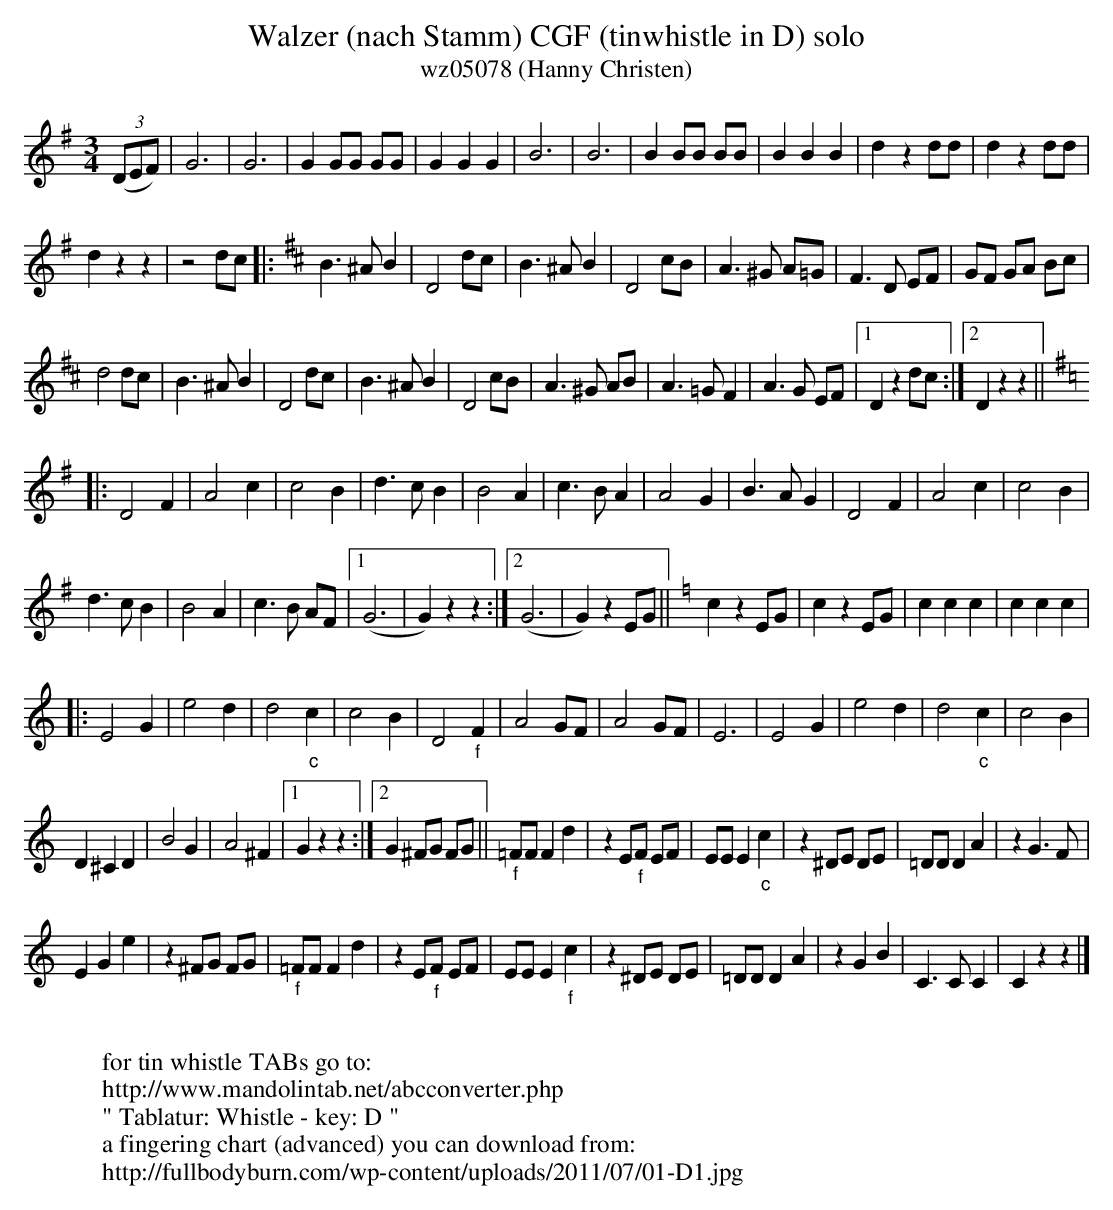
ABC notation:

X:1
T:Walzer (nach Stamm) CGF (tinwhistle in D) solo
T:wz05078 (Hanny Christen)
M:3/4
L:1/4
K:G transpose=12
((3D/2E/2F/2) | G3 | G3 | G G/2G/2 G/2G/2 | GGG | B3 | B3 | B B/2B/2 B/2B/2 | BBB | dz d/2d/2 | dz d/2d/2 |
dzz | z2 d/2c/2 |: [K:D] B>^AB | D2 d/2c/2 | B>^AB | D2c/2B/2 | A>^G A/2=G/2 | F>D E/2F/2 | G/2F/2 G/2A/2 B/2c/2 |
d2d/2c/2 | B>^AB | D2d/2c/2 | B>^AB | D2c/2B/2 | A>^G A/2B/2 | A>=GF | A>G E/2F/2|1 Dzd/2c/2 :|2 Dzz ||
[K:G] |:D2F | A2c | c2B | d>cB | B2A | c>BA | A2G | B>AG | D2F | A2c | c2B |
d>c B | B2A | c>B A/2F/2 |1 (G3 | G)zz :|2 (G3 | G)zE/2G/2 || [K:C] czE/2G/2 | czE/2G/2 | ccc | ccc |
|: E2G | e2d | d2"_c"c | c2B | D2"_f"F | A2G/2F/2 | A2G/2F/2 | E3 | E2G | e2d | d2"_c"c | c2B |
D^CD | B2G | A2^F |1 Gzz :|2 G ^F/2G/2 F/2G/2 || "_f"=F/2F/2 Fd | z E/2"_f"F/2 E/2F/2 | E/2E/2E"_c"c | z ^D/2E/2 D/2E/2 | =D/2D/2DA | zG>F |
EGe | z^F/2G/2 F/2G/2 | "_f"=F/2F/2 Fd | zE/2"_f"F/2 E/2F/2 | E/2E/2E"_f"c | z ^D/2E/2 D/2E/2 | =D/2D/2DA | zGB | C>CC | Czz |]
W:
W:for tin whistle TABs go to:
W:http://www.mandolintab.net/abcconverter.php
W:" Tablatur: Whistle - key: D "
W:a fingering chart (advanced) you can download from:
W:http://fullbodyburn.com/wp-content/uploads/2011/07/01-D1.jpg
